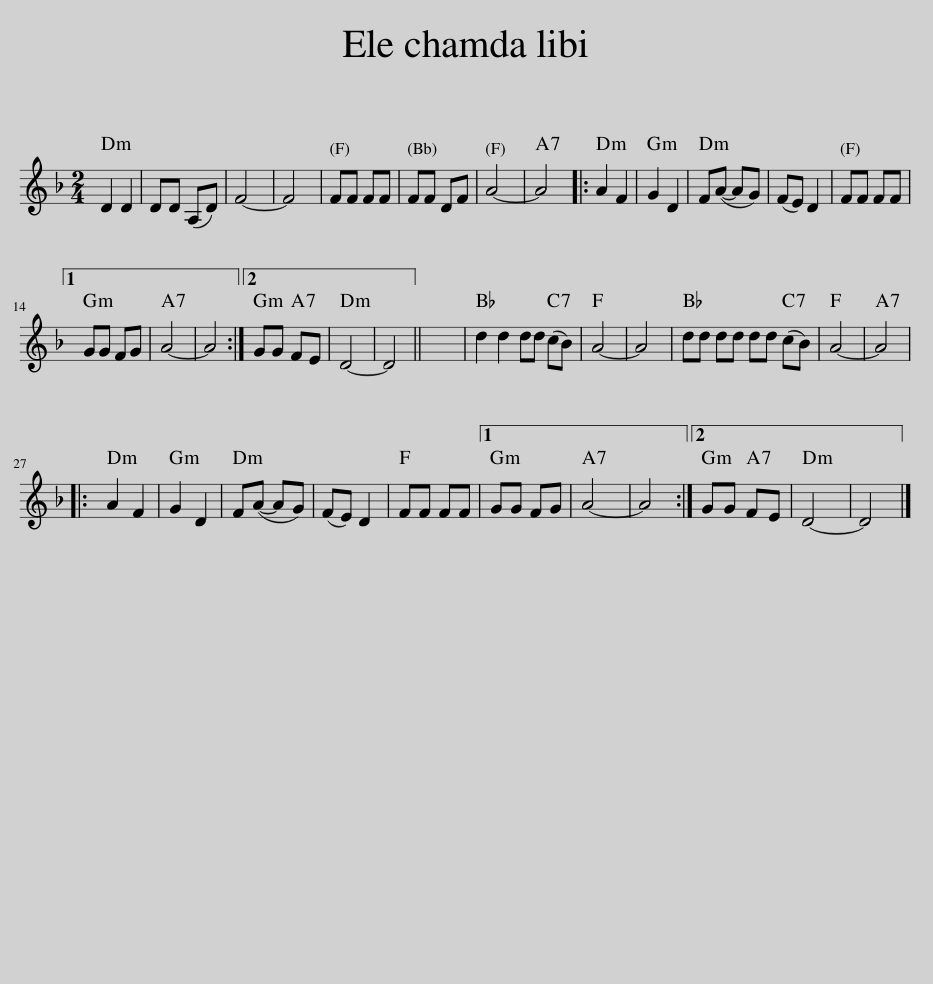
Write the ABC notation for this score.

X:1
L:1/8
M:2/4
I:linebreak $
K:Dmin
V:1 treble
V:1
 D2 D2 | DD (A,D) | F4- | F4 | FF FF | %5
 FF DF | A4- | A4 |: A2 F2 | G2 D2 | %10
 F(A- AG) | (FE) D2 | FF FF |1$ GG FG | A4- | %15
 A4 :|2 GG FE | D4- | D4 || x4 | %20
 d2 d2 dd (cB) | A4- | A4 | dd dd dd (cB) | A4- | %25
 A4 |:$ A2 F2 | G2 D2 | F(A- AG) | (FE) D2 | %30
 FF FF |1 GG FG | A4- | A4 :|2 GG FE | %35
 D4- | D4 |] %37
